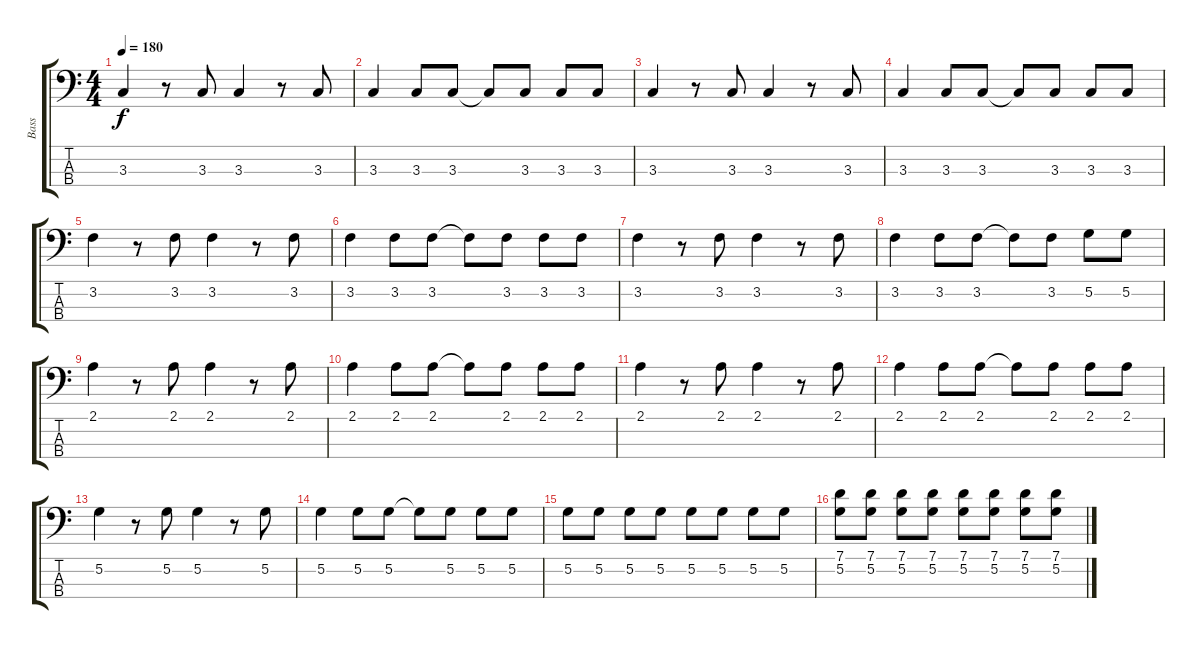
\track ("Bass" "Bass") {instrument electricbassfinger}
\staff {score tabs}
\tuning (G2 D2 A1 E1) {hide}
\ts (4 4)
\tempo 180
\clef f4
\ks c
3.3.4{dy f} r.8 3.3.8 3.3.4 r.8 3.3.8 |
3.3.4 3.3.8 3.3.8 3.3{t}.8 3.3.8 3.3.8 3.3.8 |
3.3.4 r.8 3.3.8 3.3.4 r.8 3.3.8 |
3.3.4 3.3.8 3.3.8 3.3{t}.8 3.3.8 3.3.8 3.3.8 |
3.2.4 r.8 3.2.8 3.2.4 r.8 3.2.8 |
3.2.4 3.2.8 3.2.8 3.2{t}.8 3.2.8 3.2.8 3.2.8 |
3.2.4 r.8 3.2.8 3.2.4 r.8 3.2.8 |
3.2.4 3.2.8 3.2.8 3.2{t}.8 3.2.8 5.2.8 5.2.8 |
2.1.4 r.8 2.1.8 2.1.4 r.8 2.1.8 |
2.1.4 2.1.8 2.1.8 2.1{t}.8 2.1.8 2.1.8 2.1.8 |
2.1.4 r.8 2.1.8 2.1.4 r.8 2.1.8 |
2.1.4 2.1.8 2.1.8 2.1{t}.8 2.1.8 2.1.8 2.1.8 |
5.2.4 r.8 5.2.8 5.2.4 r.8 5.2.8 |
5.2.4 5.2.8 5.2.8 5.2{t}.8 5.2.8 5.2.8 5.2.8 |
5.2.8 5.2.8 5.2.8 5.2.8 5.2.8 5.2.8 5.2.8 5.2.8 |
(7.1 5.2).8 (7.1 5.2).8 (7.1 5.2).8 (7.1 5.2).8 (7.1 5.2).8 (7.1 5.2).8 (7.1 5.2).8 (7.1 5.2).8
